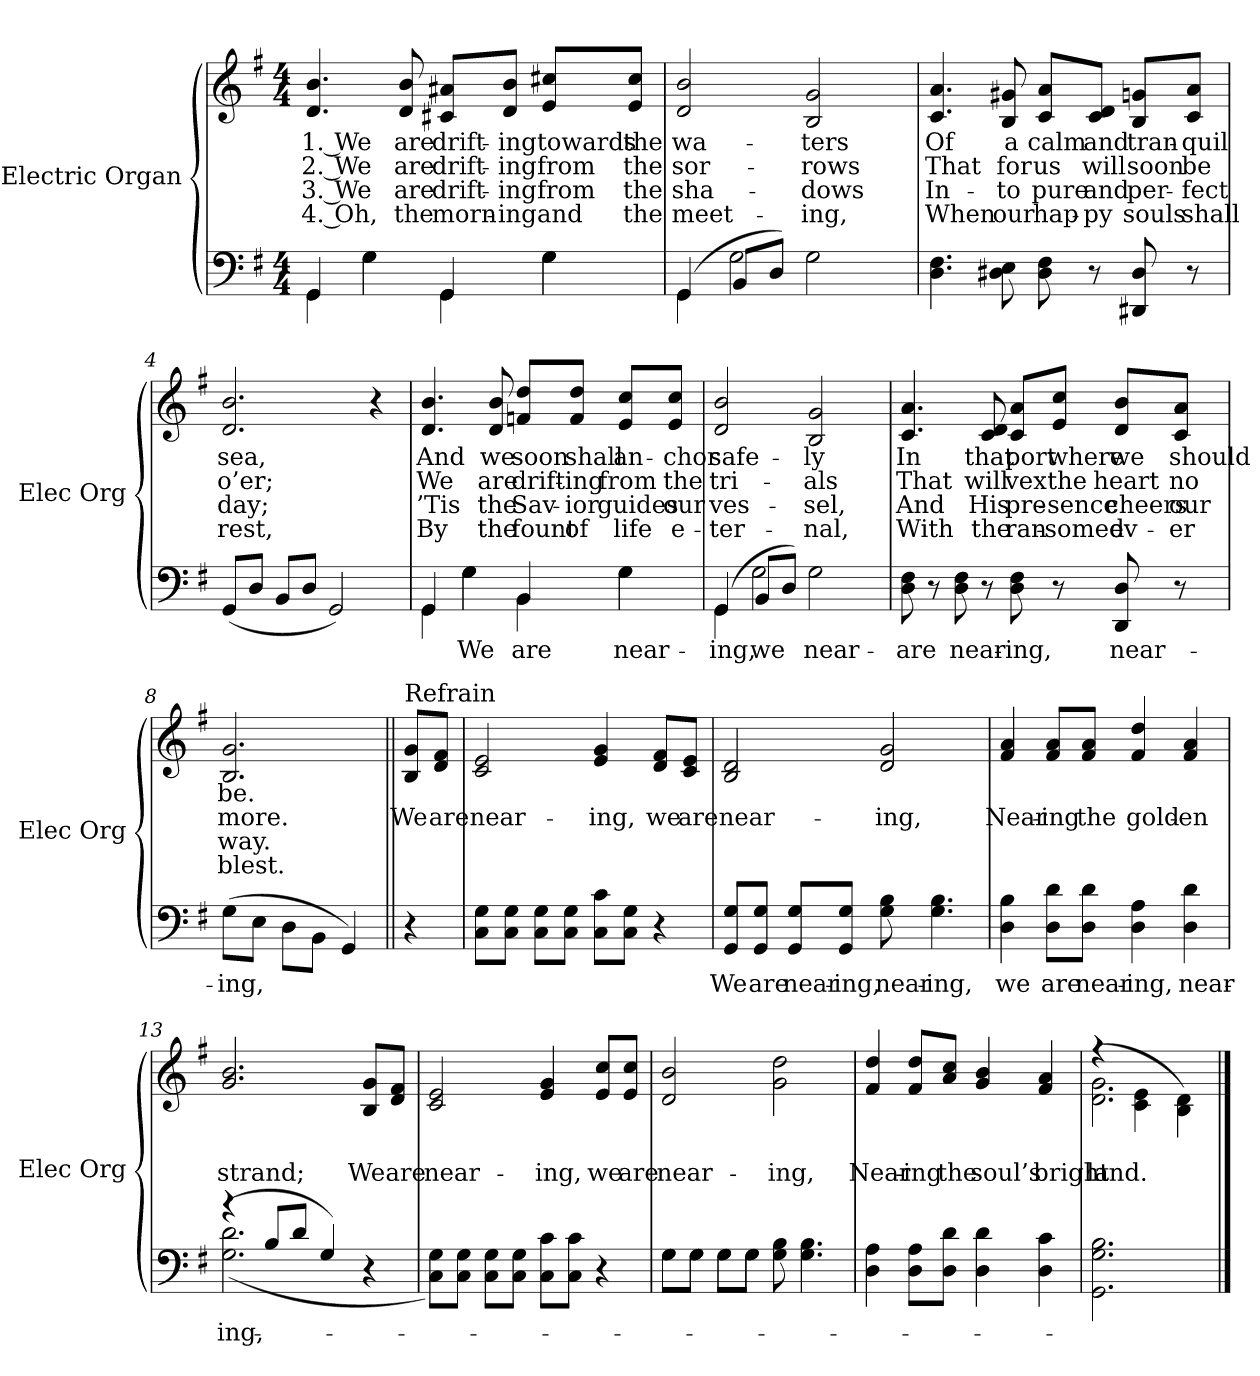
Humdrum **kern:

**kern	**text	**kern	**text	**text	**text	**text
*part2	*part2	*part1	*part1	*part1	*part1	*part1
*staff2	*staff2	*staff1	*staff1	*staff1	*staff1	*staff1
*I"Electric Organ	*	*I"Electric Organ	*	*	*	*
*I'Elec Org	*	*I'Elec Org	*	*	*	*
*clefF4	*	*clefG2	*	*	*	*
*k[f#]	*	*k[f#]	*	*	*	*
*G:	*	*G:	*	*	*	*
*M4/4	*	*M4/4	*	*	*	*
=1	=1	=1	=1	=1	=1	=1
*^	*	*	*	*	*	*
4GG/	4GG	.	4.d 4.b	1. We	2. We	3. We	4. Oh,
4G\	4G	.	.	.	.	.	.
.	.	.	8d 8b	are	are	are	the
4GG/	4GG	.	8c#X/ 8a#X/L	drift-	drift-	drift-	morn-
.	.	.	8d/ 8b/J	-ing	-ing	-ing	-ing
4G\	4G	.	8e/ 8cc#/L	towards	from	from	and
.	.	.	8e/ 8cc#/J	the	the	the	the
=2	=2	=2	=2	=2	=2	=2	=2
(4GG/	4GG	.	2d 2b	wa-	sor-	sha-	meet-
8BB/L	2G	.	.	.	.	.	.
8D/J)	.	.	.	.	.	.	.
2G\	.	.	2B 2g	-ters	-rows	-dows	-ing,
.	4ryy	.	.	.	.	.	.
*v	*v	*	*	*	*	*	*
=3	=3	=3	=3	=3	=3	=3
4.D 4.F#	.	4.c 4.a	Of	That	In-	When
8D#X 8E	.	8B 8g#X	a	for	-to	our
8D# 8F#	.	8c/ 8a/L	calm	us	pure	hap-
8r	.	8c/ 8d/J	and	will	and	-py
8DD# 8D#	.	8B/ 8gn/L	tran-	soon	per-	souls
8r	.	8c/ 8a/J	-quil	be	-fect	shall
=4	=4	=4	=4	=4	=4	=4
(8GG/L	.	2.d 2.b	sea,	o’er;	day;	rest,
8D/J	.	.	.	.	.	.
8BB/L	.	.	.	.	.	.
8D/J	.	.	.	.	.	.
2GG)	.	.	.	.	.	.
.	.	4r	.	.	.	.
=5	=5	=5	=5	=5	=5	=5
*^	*	*	*	*	*	*
4GG/	4GG	.	4.d 4.b	And	We	’Tis	By
4G\	4G	We	.	.	.	.	.
.	.	.	8d 8b	we	are	the	the
4BB/	4BB	are	8fn/ 8dd/L	soon	drift-	Sav-	fount
.	.	.	8f/ 8dd/J	shall	-ing	-ior	of
4G\	4G	near-	8e/ 8cc/L	an-	from	guides	life
.	.	.	8e/ 8cc/J	-chor	the	our	e-
=6	=6	=6	=6	=6	=6	=6	=6
(4GG/	4GG	-ing,	2d 2b	safe-	tri-	ves-	-ter-
8BB/L	2G	we	.	.	.	.	.
8D/J)	.	.	.	.	.	.	.
2G\	.	near-	2B 2g	-ly	-als	-sel,	-nal,
.	4ryy	.	.	.	.	.	.
*v	*v	*	*	*	*	*	*
=7	=7	=7	=7	=7	=7	=7
8D 8F#	are	4.c 4.a	In	That	And	With
8r	.	.	.	.	.	.
8D 8F#	near-	.	.	.	.	.
8r	.	8c 8d	that	will	His	the
8D 8F#	-ing,	8c/ 8a/L	port	vex	pre-	ran-
8r	.	8e/ 8cc/J	where	the	-sence	-somed
8DD 8D	near-	8d/ 8b/L	we	heart	cheers	ev-
8r	.	8c/ 8a/J	should	no	our	-er
=8	=8	=8	=8	=8	=8	=8
(8G\L	-ing,	2.B 2.g	be.	more.	way.	blest.
8E\J	.	.	.	.	.	.
8D\L	.	.	.	.	.	.
8BB\J	.	.	.	.	.	.
4GG)	.	.	.	.	.	.
=9||	=9||	=9||	=9||	=9||	=9||	=9||
!	!	!LO:TX:t=Refrain	!	!	!	!
4r	.	8B/ 8g/L	.	We	.	.
.	.	8d/ 8f#/J	.	are	.	.
=10	=10	=10	=10	=10	=10	=10
8C\ 8G\L	.	2c 2e	.	near-	.	.
8C\ 8G\J	.	.	.	.	.	.
8C\ 8G\L	.	.	.	.	.	.
8C\ 8G\J	.	.	.	.	.	.
8C\ 8c\L	.	4e 4g	.	-ing,	.	.
8C\ 8G\J	.	.	.	.	.	.
4r	.	8d/ 8f#/L	.	we	.	.
.	.	8c/ 8e/J	.	are	.	.
=11	=11	=11	=11	=11	=11	=11
8GG/ 8G/L	We	2B 2d	.	near-	.	.
8GG/ 8G/J	are	.	.	.	.	.
8GG/ 8G/L	near-	.	.	.	.	.
8GG/ 8G/J	-ing,	.	.	.	.	.
8G 8B	near-	2d 2g	.	-ing,	.	.
4.G 4.B	-ing,	.	.	.	.	.
=12	=12	=12	=12	=12	=12	=12
4D 4B	we	4f# 4a	.	Near-	.	.
8D\ 8d\L	are	8f#/ 8a/L	.	-ing	.	.
8D\ 8d\J	near-	8f#/ 8a/J	.	the	.	.
4D 4A	-ing,	4f# 4dd	.	gold-	.	.
4D 4d	near-	4f# 4a	.	-en	.	.
=13	=13	=13	=13	=13	=13	=13
*^	*	*	*	*	*	*
(4r	(2.G 2.d	-ing,	2.g 2.b	.	strand;	.	.
8B/L	.	.	.	.	.	.	.
8d/J	.	.	.	.	.	.	.
4G/)	.	.	.	.	.	.	.
4r	4ryy	.	8B/ 8g/L	.	We	.	.
.	.	.	8d/ 8f#/J	.	are	.	.
*v	*v	*	*	*	*	*	*
=14	=14	=14	=14	=14	=14	=14
8C\ 8G\L)	.	2c 2e	.	near-	.	.
8C\ 8G\J	.	.	.	.	.	.
8C\ 8G\L	.	.	.	.	.	.
8C\ 8G\J	.	.	.	.	.	.
8C\ 8c\L	.	4e 4g	.	-ing,	.	.
8C\ 8c\J	.	.	.	.	.	.
4r	.	8e/ 8cc/L	.	we	.	.
.	.	8e/ 8cc/J	.	are	.	.
=15	=15	=15	=15	=15	=15	=15
*^	*	*	*	*	*	*
8G\L	8G\L	.	2d 2b	.	near-	.	.
8G\J	8G\J	.	.	.	.	.	.
8G\L	8G\L	.	.	.	.	.	.
8G\J	8G\J	.	.	.	.	.	.
8G 8B	2ryy	.	2g 2dd	.	-ing,	.	.
4.G 4.B	.	.	.	.	.	.	.
*v	*v	*	*	*	*	*	*
=16	=16	=16	=16	=16	=16	=16
4D 4A	.	4f# 4dd	.	Near-	.	.
8D\ 8A\L	.	8f#/ 8dd/L	.	-ing	.	.
8D\ 8d\J	.	8a/ 8cc/J	.	the	.	.
4D 4d	.	4g 4b	.	soul’s	.	.
4D 4c	.	4f# 4a	.	bright	.	.
=17	=17	=17	=17	=17	=17	=17
*	*	*^	*	*	*	*
2.GG 2.G 2.B	.	(4r	2.d 2.g	.	land.	.	.
.	.	4c\ 4e\	.	.	.	.	.
.	.	4B\ 4d\)	.	.	.	.	.
*	*	*v	*v	*	*	*	*
==	==	==	==	==	==	==
*-	*-	*-	*-	*-	*-	*-
